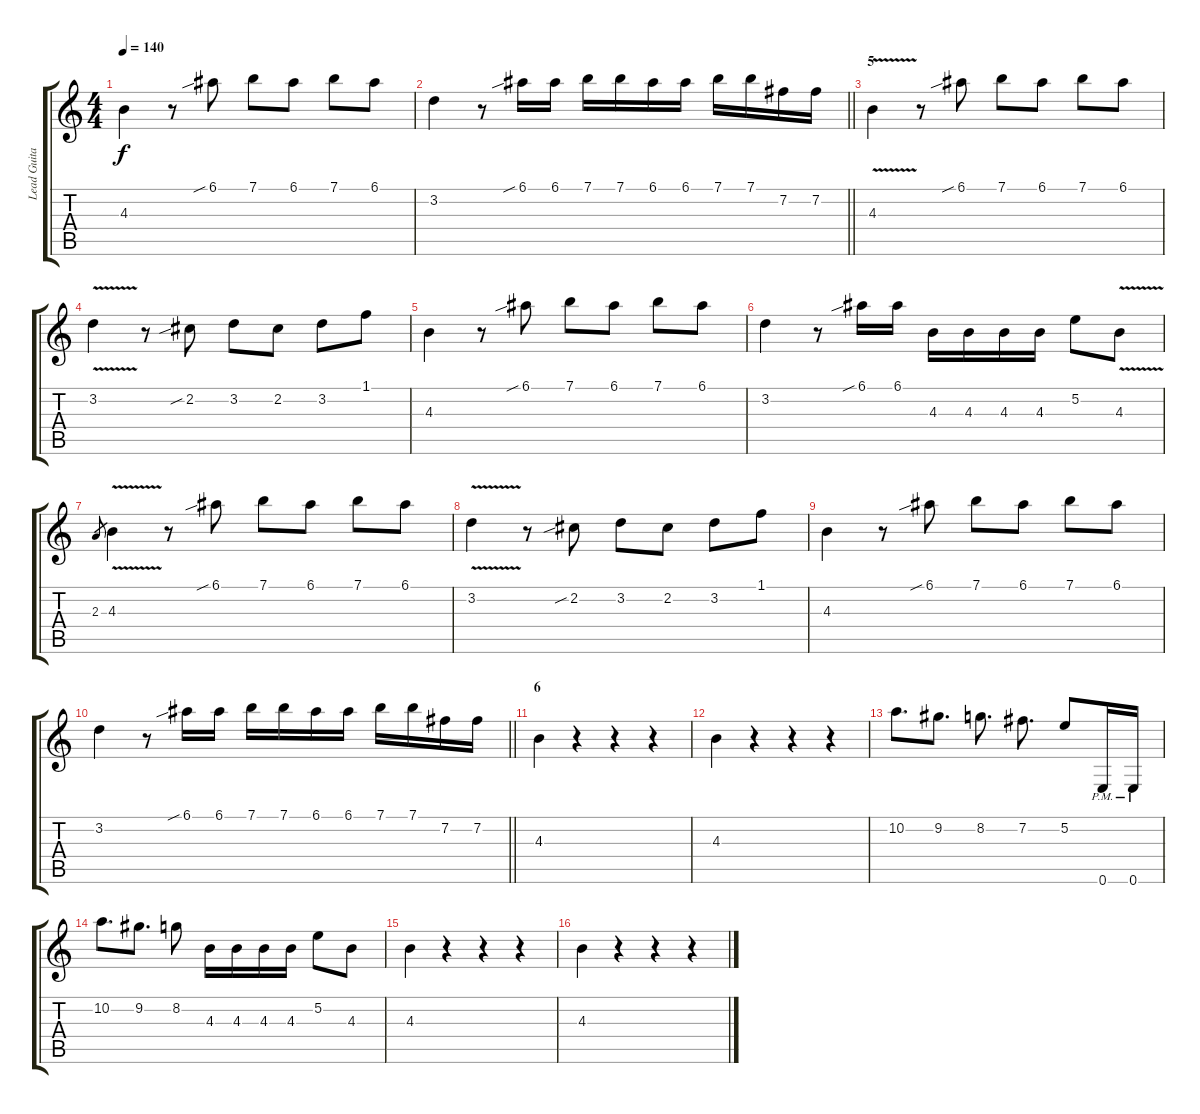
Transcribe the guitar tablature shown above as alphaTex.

\track ("Lead Guitar" "Lead Guita") {instrument distortionguitar}
\staff {score tabs}
\tuning (E4 B3 G3 D3 A2 E2) {hide}
\ts (4 4)
\tempo 140
\clef g2
\ks c
4.3.4{dy f} r.8 6.1{sib}.8 7.1.8 6.1.8 7.1.8 6.1.8 |
\barLineRight lightlight
3.2.4 r.8 6.1{sib}.16 6.1.16 7.1.16 7.1.16 6.1.16 6.1.16 7.1.16 7.1.16 7.2.16 7.2.16 |
\section ("" "5")
4.3{v}.4 r.8 6.1{sib}.8 7.1.8 6.1.8 7.1.8 6.1.8 |
3.2{v}.4 r.8 2.2{sib}.8 3.2.8 2.2.8 3.2.8 1.1.8 |
4.3.4 r.8 6.1{sib}.8 7.1.8 6.1.8 7.1.8 6.1.8 |
3.2.4 r.8 6.1{sib}.16 6.1.16 4.3.16 4.3.16 4.3.16 4.3.16 5.2.8 4.3{v}.8 |
2.3.8{gr} 4.3{v}.4 r.8 6.1{sib}.8 7.1.8 6.1.8 7.1.8 6.1.8 |
3.2{v}.4 r.8 2.2{sib}.8 3.2.8 2.2.8 3.2.8 1.1.8 |
4.3.4 r.8 6.1{sib}.8 7.1.8 6.1.8 7.1.8 6.1.8 |
\barLineRight lightlight
3.2.4 r.8 6.1{sib}.16 6.1.16 7.1.16 7.1.16 6.1.16 6.1.16 7.1.16 7.1.16 7.2.16 7.2.16 |
\section ("" "6")
4.3.4 r.4 r.4 r.4 |
4.3.4 r.4 r.4 r.4 |
10.2.8{d} 9.2.8{d} 8.2.8{d} 7.2.8{d} 5.2.8 0.6{pm}.16 0.6{pm}.16 |
10.2.8{d} 9.2.8{d} 8.2.8 4.3.16 4.3.16 4.3.16 4.3.16 5.2.8 4.3.8 |
4.3.4 r.4 r.4 r.4 |
4.3.4 r.4 r.4 r.4
